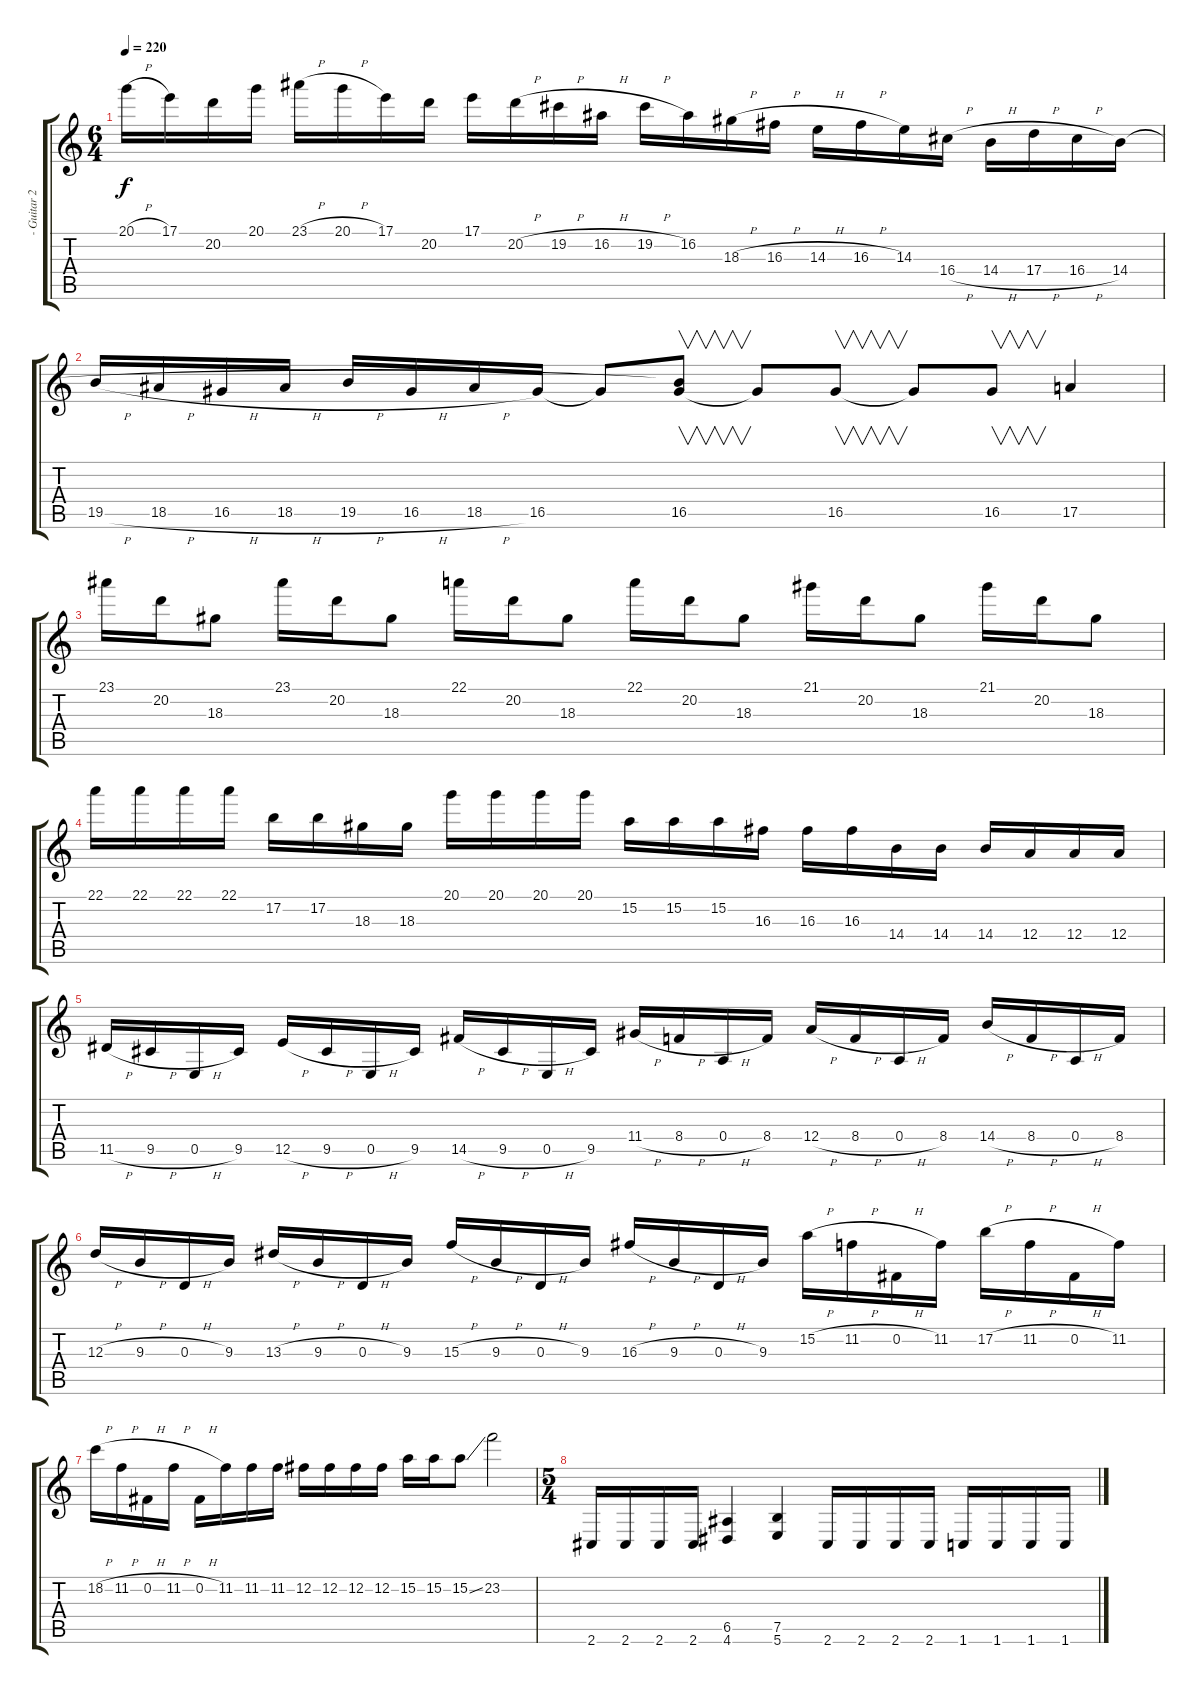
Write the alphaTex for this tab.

\track ("- Guitar 2 -" "- Guitar 2") {instrument distortionguitar}
\staff {score tabs}
\tuning (B3 Gb3 D3 A2 E2 B1) {hide}
\ts (6 4)
\tempo 220
\clef g2
\ks c
20.1{h}.16{dy f} 17.1.16 20.2.16 20.1.16 23.1{h}.16 20.1{h}.16 17.1.16 20.2.16 17.1.16 20.2{h}.16 19.2{h}.16 16.2{h}.16 19.2{h}.16 16.2.16 18.3{h}.16 16.3{h}.16 14.3{h}.16 16.3{h}.16 14.3.16 16.4{h}.16 14.4{h}.16 17.4{h}.16 16.4{h}.16 14.4.16 |
19.5{h}.16 18.5{h}.16 16.5{h}.16 18.5{h}.16 19.5{h}.16 16.5{h}.16 18.5{h}.16 16.5.16 16.5{t}.8 (14.4{t} 16.5).8{v} 16.5{t}.8 16.5.8{v} 16.5{t}.8 16.5.8{v} 17.5.4 |
23.1.16 20.2.16 18.3.8 23.1.16 20.2.16 18.3.8 22.1.16 20.2.16 18.3.8 22.1.16 20.2.16 18.3.8 21.1.16 20.2.16 18.3.8 21.1.16 20.2.16 18.3.8 |
22.1.16 22.1.16 22.1.16 22.1.16 17.2.16 17.2.16 18.3.16 18.3.16 20.1.16 20.1.16 20.1.16 20.1.16 15.2.16 15.2.16 15.2.16 16.3.16 16.3.16 16.3.16 14.4.16 14.4.16 14.4.16 12.4.16 12.4.16 12.4.16 |
11.5{h}.16 9.5{h}.16 0.5{h}.16 9.5.16 12.5{h}.16 9.5{h}.16 0.5{h}.16 9.5.16 14.5{h}.16 9.5{h}.16 0.5{h}.16 9.5.16 11.4{h}.16 8.4{h}.16 0.4{h}.16 8.4.16 12.4{h}.16 8.4{h}.16 0.4{h}.16 8.4.16 14.4{h}.16 8.4{h}.16 0.4{h}.16 8.4.16 |
12.3{h}.16 9.3{h}.16 0.3{h}.16 9.3.16 13.3{h}.16 9.3{h}.16 0.3{h}.16 9.3.16 15.3{h}.16 9.3{h}.16 0.3{h}.16 9.3.16 16.3{h}.16 9.3{h}.16 0.3{h}.16 9.3.16 15.2{h}.16 11.2{h}.16 0.2{h}.16 11.2.16 17.2{h}.16 11.2{h}.16 0.2{h}.16 11.2.16 |
18.2{h}.16 11.2{h}.16 0.2{h}.16 11.2{h}.16 0.2{h}.16 11.2.16 11.2.16 11.2.16 12.2.16 12.2.16 12.2.16 12.2.16 15.2.16 15.2.16 15.2{ss}.8 23.2.2 |
\ts (5 4)
2.6.16 2.6.16 2.6.16 2.6.16 (6.5 4.6).4 (7.5 5.6).4 2.6.16 2.6.16 2.6.16 2.6.16 1.6.16 1.6.16 1.6.16 1.6.16
